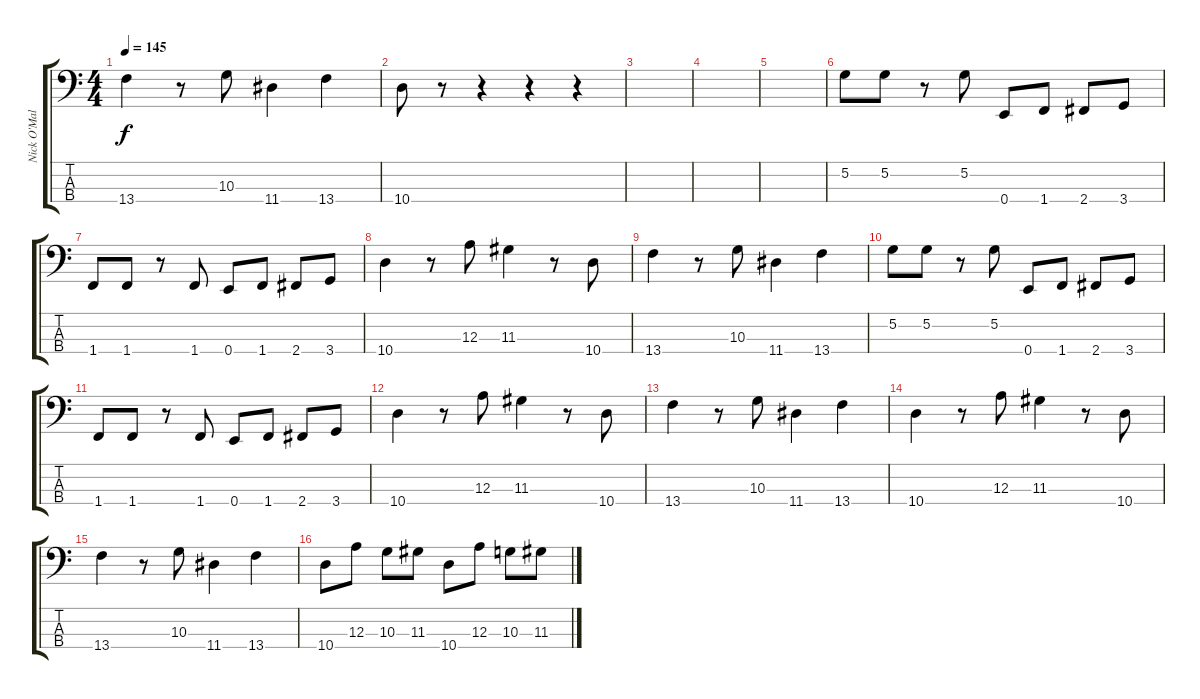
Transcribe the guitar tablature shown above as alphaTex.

\track ("Nick O'Malley (Bass)" "Nick O'Mal") {instrument distortionguitar}
\staff {score tabs}
\tuning (G2 D2 A1 E1) {hide}
\ts (4 4)
\tempo 145
\clef f4
\ks c
13.4.4{dy f} r.8 10.3.8 11.4.4 13.4.4 |
10.4.8 r.8 r.4 r.4 r.4 |
|
|
|
5.2.8 5.2.8 r.8 5.2.8 0.4.8 1.4.8 2.4.8 3.4.8 |
1.4.8 1.4.8 r.8 1.4.8 0.4.8 1.4.8 2.4.8 3.4.8 |
10.4.4 r.8 12.3.8 11.3.4 r.8 10.4.8 |
13.4.4 r.8 10.3.8 11.4.4 13.4.4 |
5.2.8 5.2.8 r.8 5.2.8 0.4.8 1.4.8 2.4.8 3.4.8 |
1.4.8 1.4.8 r.8 1.4.8 0.4.8 1.4.8 2.4.8 3.4.8 |
10.4.4 r.8 12.3.8 11.3.4 r.8 10.4.8 |
13.4.4 r.8 10.3.8 11.4.4 13.4.4 |
10.4.4 r.8 12.3.8 11.3.4 r.8 10.4.8 |
13.4.4 r.8 10.3.8 11.4.4 13.4.4 |
10.4.8 12.3.8 10.3.8 11.3.8 10.4.8 12.3.8 10.3.8 11.3.8
